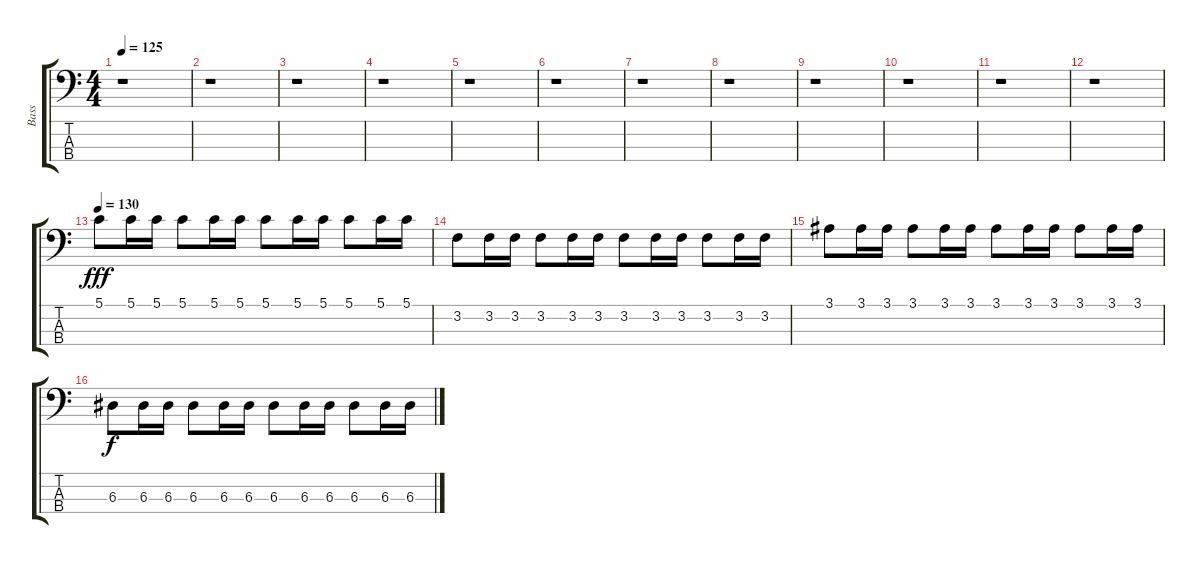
\track ("Bass            " "Bass      ") {instrument synthbass1}
\staff {score tabs}
\tuning (G2 D2 A1 E1) {hide}
\ts (4 4)
\tempo 125
\clef f4
\ks c
r.1{dy fff instrument synthbass1} |
r.1 |
r.1 |
r.1 |
r.1 |
r.1 |
r.1 |
r.1 |
r.1 |
r.1 |
r.1 |
r.1 |
\tempo 130
5.1.8 5.1.16 5.1.16 5.1.8 5.1.16 5.1.16 5.1.8 5.1.16 5.1.16 5.1.8 5.1.16 5.1.16 |
3.2.8 3.2.16 3.2.16 3.2.8 3.2.16 3.2.16 3.2.8 3.2.16 3.2.16 3.2.8 3.2.16 3.2.16 |
3.1.8 3.1.16 3.1.16 3.1.8 3.1.16 3.1.16 3.1.8 3.1.16 3.1.16 3.1.8 3.1.16 3.1.16 |
6.3.8{dy f} 6.3.16 6.3.16 6.3.8 6.3.16 6.3.16 6.3.8 6.3.16 6.3.16 6.3.8 6.3.16 6.3.16
